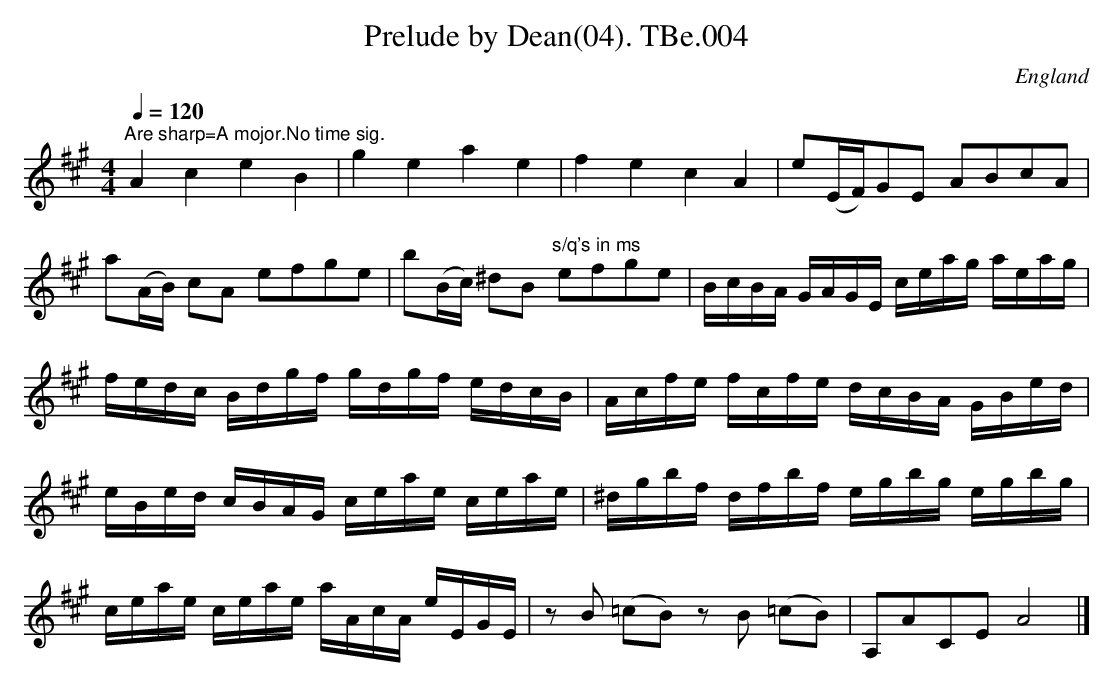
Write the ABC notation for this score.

X:1
T:Prelude by Dean(04). TBe.004
M:4/4
L:1/16
Q:1/4=120
O:England
notC:Mr. Thomas Dean
K:A major
"^Are sharp=A mojor.No time sig."\
A4c4e4B4 | g4e4a4e4 | f4e4c4A4 |\
e2(EF)G2E2 A2B2c2A2 |!
a2(AB) c2A2 e2f2g2e2 | b2(Bc) ^d2B2 "^s/q's in ms"e2f2g2e2 |\
BcBA GAGE ceag aeag |!
fedc Bdgf gdgf edcB |Acfe fcfe dcBA GBed |!
eBed cBAG ceae ceae |^dgbf dfbf egbg egbg |!
ceae ceae aAcA eEGE | \
z2B2 (=c2B2) z2B2 (=c2B2) | A,2A2C2E2 A8 |]
